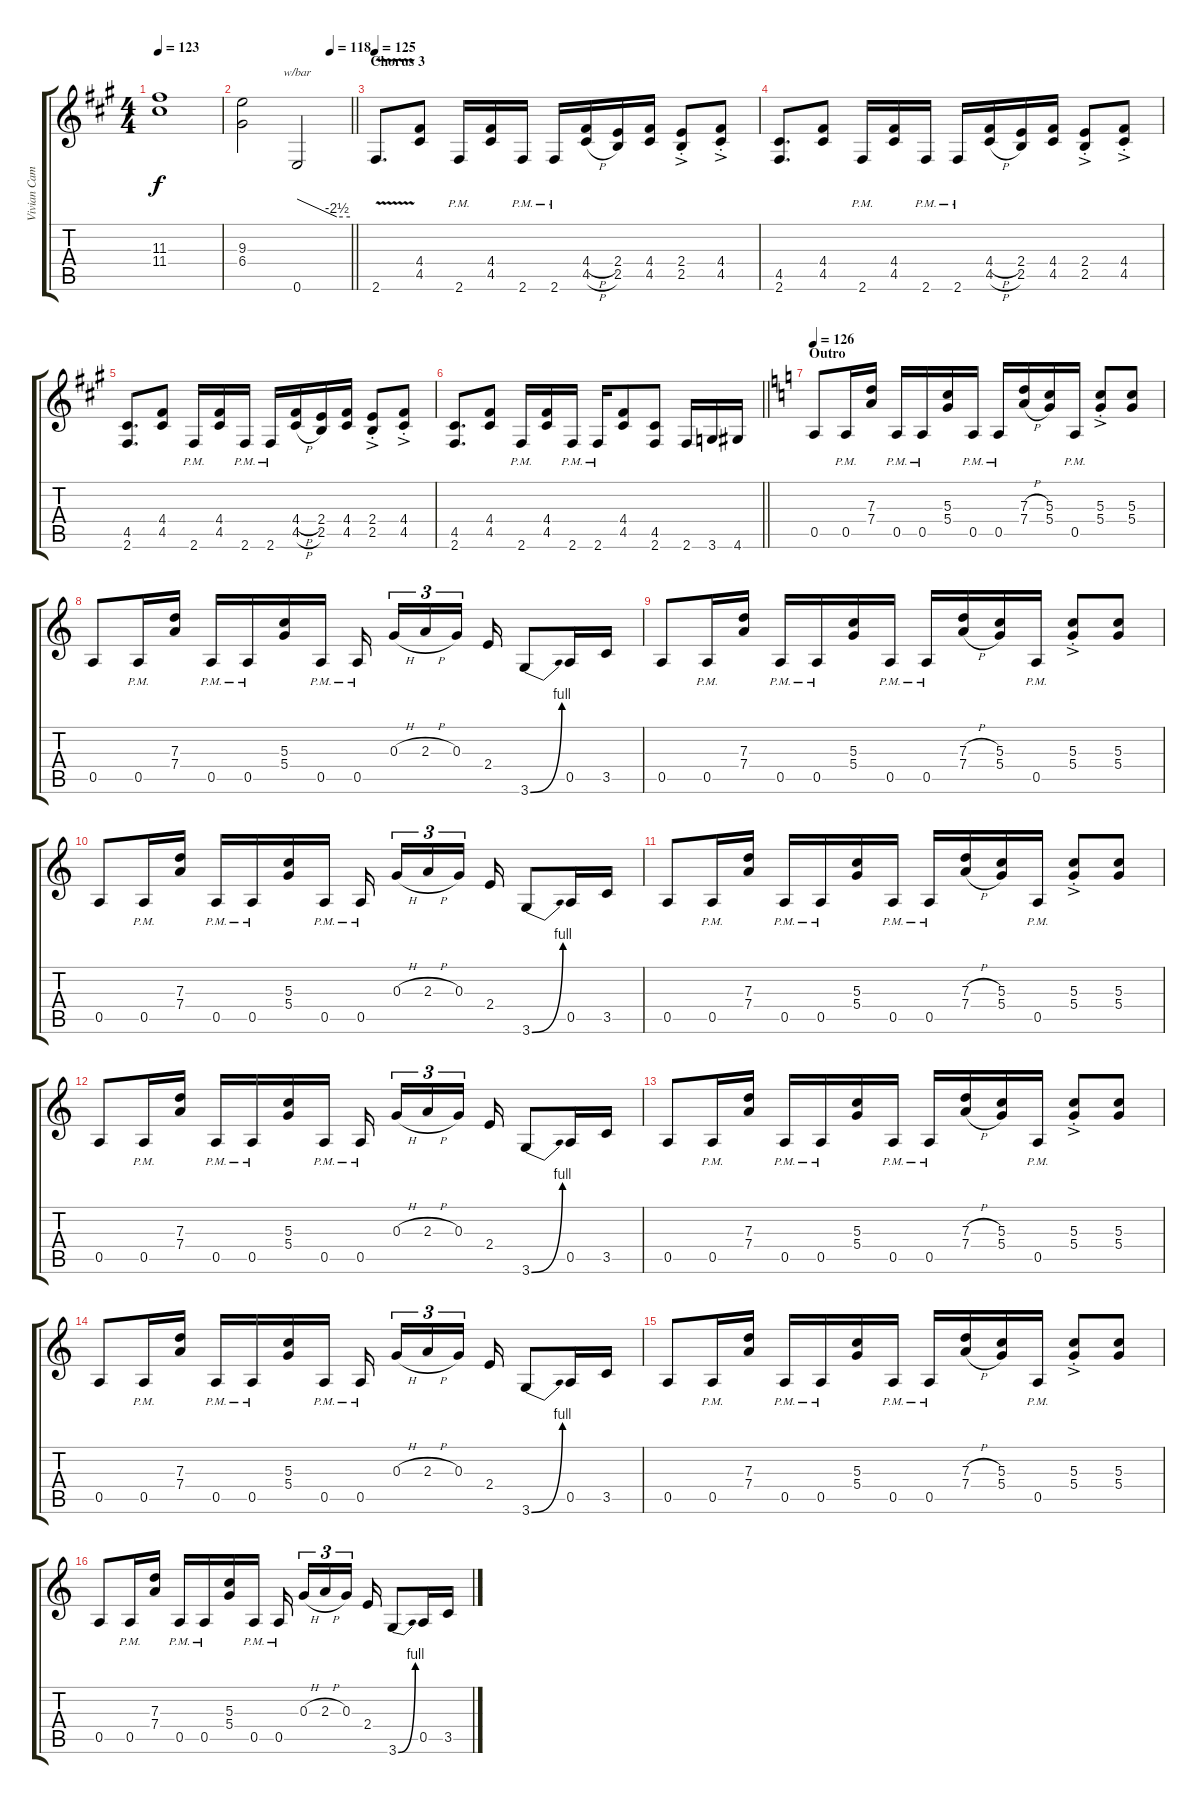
\track ("Vivian Campbell R" "Vivian Cam") {instrument distortionguitar}
\staff {score tabs}
\tuning (E4 B3 G3 D3 A2 E2) {hide}
\ts (4 4)
\tempo 123
\clef g2
\ks f#minor
(11.3 11.4).1{dy f} |
\tempo (118 0.8125)
\barLineRight lightlight
(9.3 6.4).2 0.6.2{tbe (custom default 0 0 45 -10 60 -10)} |
\section ("" "Chorus 3")
\tempo 125
2.6{v}.8{d} (4.4 4.5).8 2.6{pm}.16 (4.4 4.5).16 2.6{pm}.16 2.6{pm}.16 (4.4{h} 4.5{h}).16 (2.4 2.5).16 (4.4 4.5).16 (2.4{ac st} 2.5{ac st}).8 (4.4{ac st} 4.5{ac st}).8 |
(4.5 2.6).8{d} (4.4 4.5).8 2.6{pm}.16 (4.4 4.5).16 2.6{pm}.16 2.6{pm}.16 (4.4{h} 4.5{h}).16 (2.4 2.5).16 (4.4 4.5).16 (2.4{ac st} 2.5{ac st}).8 (4.4{ac st} 4.5{ac st}).8 |
(4.5 2.6).8{d} (4.4 4.5).8 2.6{pm}.16 (4.4 4.5).16 2.6{pm}.16 2.6{pm}.16 (4.4{h} 4.5{h}).16 (2.4 2.5).16 (4.4 4.5).16 (2.4{ac st} 2.5{ac st}).8 (4.4{ac st} 4.5{ac st}).8 |
\barLineRight lightlight
(4.5 2.6).8{d} (4.4 4.5).8 2.6{pm}.16 (4.4 4.5).16 2.6{pm}.16 2.6{pm}.16 (4.4 4.5).8 (4.5 2.6).8 2.6.16 3.6.16 4.6.16 |
\section ("" "Outro")
\tempo 126
\ks aminor
0.5.8 0.5{pm}.16 (7.3 7.4).16 0.5{pm}.16 0.5{pm}.16 (5.3 5.4).16 0.5{pm}.16 0.5{pm}.16 (7.3{h} 7.4{h}).16 (5.3 5.4).16 0.5{pm}.16 (5.3{ac st} 5.4{ac st}).8 (5.3 5.4).8 |
0.5.8 0.5{pm}.16 (7.3 7.4).16 0.5{pm}.16 0.5{pm}.16 (5.3 5.4).16 0.5{pm}.16 0.5{pm}.16{beam splitsecondary} 0.3{h}.16{tu (3 2)} 2.3{h}.16{tu (3 2)} 0.3.16{tu (3 2) beam splitsecondary} 2.4.16 3.6{be (bend 0 0 60 4)}.8 0.5.16 3.5.16 |
0.5.8 0.5{pm}.16 (7.3 7.4).16 0.5{pm}.16 0.5{pm}.16 (5.3 5.4).16 0.5{pm}.16 0.5{pm}.16 (7.3{h} 7.4{h}).16 (5.3 5.4).16 0.5{pm}.16 (5.3{ac st} 5.4{ac st}).8 (5.3 5.4).8 |
0.5.8 0.5{pm}.16 (7.3 7.4).16 0.5{pm}.16 0.5{pm}.16 (5.3 5.4).16 0.5{pm}.16 0.5{pm}.16{beam splitsecondary} 0.3{h}.16{tu (3 2)} 2.3{h}.16{tu (3 2)} 0.3.16{tu (3 2) beam splitsecondary} 2.4.16 3.6{be (bend 0 0 60 4)}.8 0.5.16 3.5.16 |
0.5.8 0.5{pm}.16 (7.3 7.4).16 0.5{pm}.16 0.5{pm}.16 (5.3 5.4).16 0.5{pm}.16 0.5{pm}.16 (7.3{h} 7.4{h}).16 (5.3 5.4).16 0.5{pm}.16 (5.3{ac st} 5.4{ac st}).8 (5.3 5.4).8 |
0.5.8 0.5{pm}.16 (7.3 7.4).16 0.5{pm}.16 0.5{pm}.16 (5.3 5.4).16 0.5{pm}.16 0.5{pm}.16{beam splitsecondary} 0.3{h}.16{tu (3 2)} 2.3{h}.16{tu (3 2)} 0.3.16{tu (3 2) beam splitsecondary} 2.4.16 3.6{be (bend 0 0 60 4)}.8 0.5.16 3.5.16 |
0.5.8 0.5{pm}.16 (7.3 7.4).16 0.5{pm}.16 0.5{pm}.16 (5.3 5.4).16 0.5{pm}.16 0.5{pm}.16 (7.3{h} 7.4{h}).16 (5.3 5.4).16 0.5{pm}.16 (5.3{ac st} 5.4{ac st}).8 (5.3 5.4).8 |
0.5.8 0.5{pm}.16 (7.3 7.4).16 0.5{pm}.16 0.5{pm}.16 (5.3 5.4).16 0.5{pm}.16 0.5{pm}.16{beam splitsecondary} 0.3{h}.16{tu (3 2)} 2.3{h}.16{tu (3 2)} 0.3.16{tu (3 2) beam splitsecondary} 2.4.16 3.6{be (bend 0 0 60 4)}.8 0.5.16 3.5.16 |
0.5.8 0.5{pm}.16 (7.3 7.4).16 0.5{pm}.16 0.5{pm}.16 (5.3 5.4).16 0.5{pm}.16 0.5{pm}.16 (7.3{h} 7.4{h}).16 (5.3 5.4).16 0.5{pm}.16 (5.3{ac st} 5.4{ac st}).8 (5.3 5.4).8 |
0.5.8 0.5{pm}.16 (7.3 7.4).16 0.5{pm}.16 0.5{pm}.16 (5.3 5.4).16 0.5{pm}.16 0.5{pm}.16{beam splitsecondary} 0.3{h}.16{tu (3 2)} 2.3{h}.16{tu (3 2)} 0.3.16{tu (3 2) beam splitsecondary} 2.4.16 3.6{be (bend 0 0 60 4)}.8 0.5.16 3.5.16
